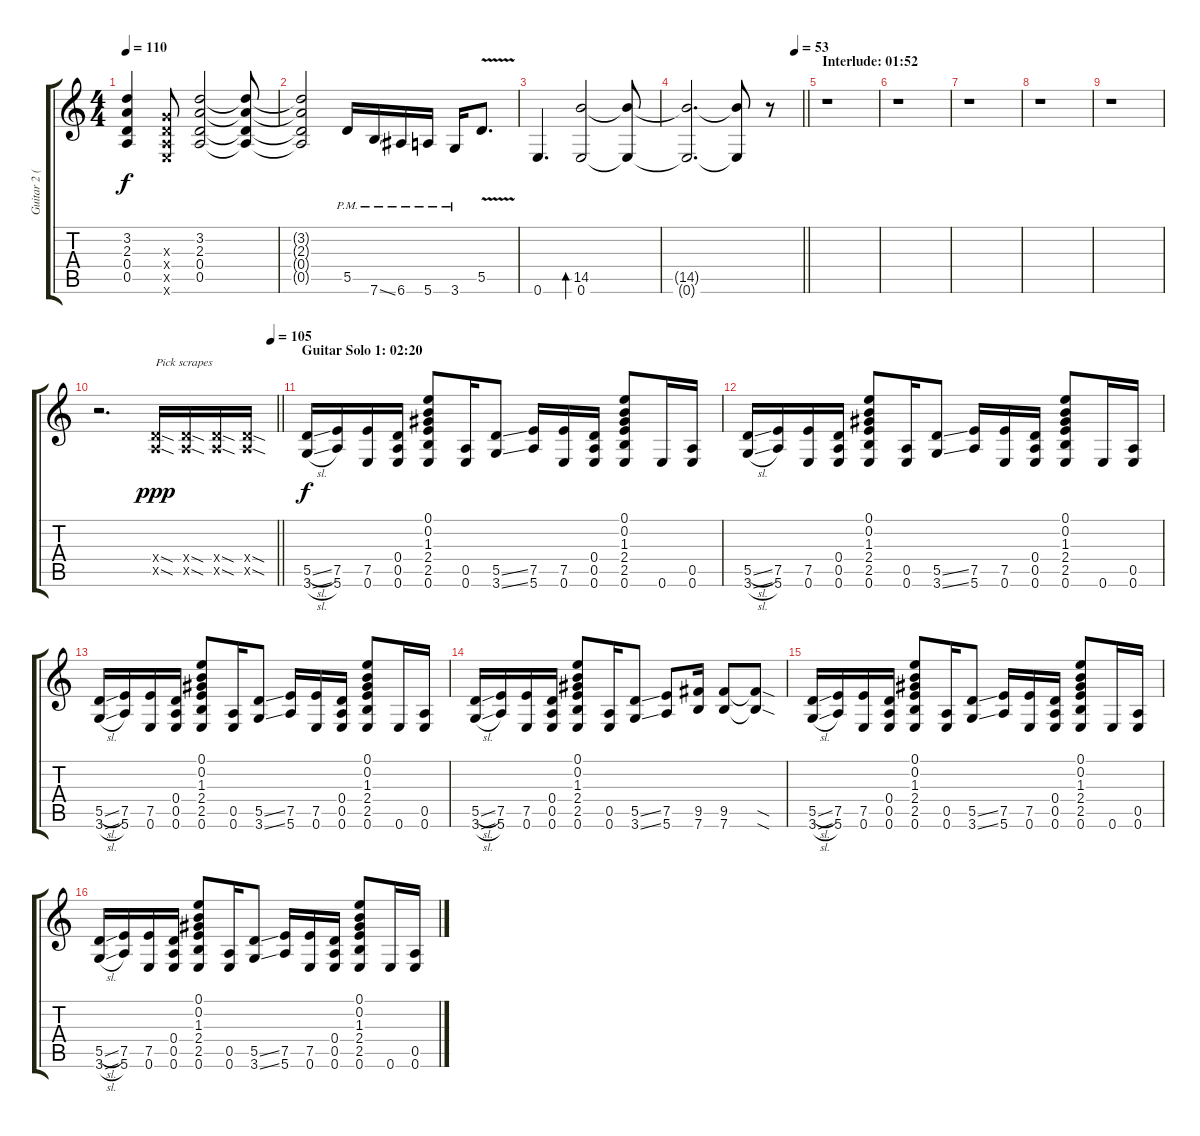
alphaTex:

\track ("Guitar 2 (Overdrive)" "Guitar 2 (") {instrument overdrivenguitar}
\staff {score tabs}
\tuning (E4 B3 G3 D3 A2 E2) {hide}
\ts (4 4)
\tempo 110
\clef g2
\ks c
(3.2 2.3 0.4 0.5).4{dy f} (0.3{x} 0.4{x} 0.5{x} 0.6{x}).8 (3.2 2.3 0.4 0.5).2 (3.2{t} 2.3{t} 0.4{t} 0.5{t}).8 |
(3.2{t} 2.3{t} 0.4{t} 0.5{t}).2 5.5{pm}.16 7.6{ss pm}.16 6.6{pm}.16 5.6{pm}.16 3.6{pm}.16 5.5{v}.8{d} |
0.6.4{d} (14.5 0.6).2{bd 120 volume 2} (14.5{t} 0.6{t}).8 |
\tempo (53 0.9375)
\barLineRight lightlight
(14.5{t} 0.6{t}).2{d} (14.5{t} 0.6{t}).8 r.8 |
\section ("" "Interlude: 01:52")
r.1{volume 10} |
r.1 |
r.1 |
r.1 |
r.1 |
\tempo (105 0.96875)
\barLineRight lightlight
r.2{d} (0.4{sod x} 0.5{sod x}).16{txt "Pick scrapes" dy ppp} (0.4{sod x} 0.5{sod x}).16 (0.4{sod x} 0.5{sod x}).16 (0.4{sod x} 0.5{sod x}).16 |
\section ("" "Guitar Solo 1: 02:20")
(5.5{sl} 3.6{sl}).16{dy f} (7.5 5.6).16 (7.5 0.6).16 (0.4 0.5 0.6).16 (0.1 0.2 1.3 2.4 2.5 0.6).8 (0.5 0.6).16 (5.5{ss} 3.6{ss}).8 (7.5 5.6).16 (7.5 0.6).16 (0.4 0.5 0.6).16 (0.1 0.2 1.3 2.4 2.5 0.6).8 0.6.16 (0.5 0.6).16 |
(5.5{sl} 3.6{sl}).16 (7.5 5.6).16 (7.5 0.6).16 (0.4 0.5 0.6).16 (0.1 0.2 1.3 2.4 2.5 0.6).8 (0.5 0.6).16 (5.5{ss} 3.6{ss}).8 (7.5 5.6).16 (7.5 0.6).16 (0.4 0.5 0.6).16 (0.1 0.2 1.3 2.4 2.5 0.6).8 0.6.16 (0.5 0.6).16 |
(5.5{sl} 3.6{sl}).16 (7.5 5.6).16 (7.5 0.6).16 (0.4 0.5 0.6).16 (0.1 0.2 1.3 2.4 2.5 0.6).8 (0.5 0.6).16 (5.5{ss} 3.6{ss}).8 (7.5 5.6).16 (7.5 0.6).16 (0.4 0.5 0.6).16 (0.1 0.2 1.3 2.4 2.5 0.6).8 0.6.16 (0.5 0.6).16 |
(5.5{sl} 3.6{sl}).16 (7.5 5.6).16 (7.5 0.6).16 (0.4 0.5 0.6).16 (0.1 0.2 1.3 2.4 2.5 0.6).8 (0.5 0.6).16 (5.5{ss} 3.6{ss}).8 (7.5 5.6).8 (9.5 7.6).16 (9.5 7.6).8 (9.5{sod t} 7.6{sod t}).8 |
(5.5{sl} 3.6{sl}).16 (7.5 5.6).16 (7.5 0.6).16 (0.4 0.5 0.6).16 (0.1 0.2 1.3 2.4 2.5 0.6).8 (0.5 0.6).16 (5.5{ss} 3.6{ss}).8 (7.5 5.6).16 (7.5 0.6).16 (0.4 0.5 0.6).16 (0.1 0.2 1.3 2.4 2.5 0.6).8 0.6.16 (0.5 0.6).16 |
(5.5{sl} 3.6{sl}).16 (7.5 5.6).16 (7.5 0.6).16 (0.4 0.5 0.6).16 (0.1 0.2 1.3 2.4 2.5 0.6).8 (0.5 0.6).16 (5.5{ss} 3.6{ss}).8 (7.5 5.6).16 (7.5 0.6).16 (0.4 0.5 0.6).16 (0.1 0.2 1.3 2.4 2.5 0.6).8 0.6.16 (0.5 0.6).16
